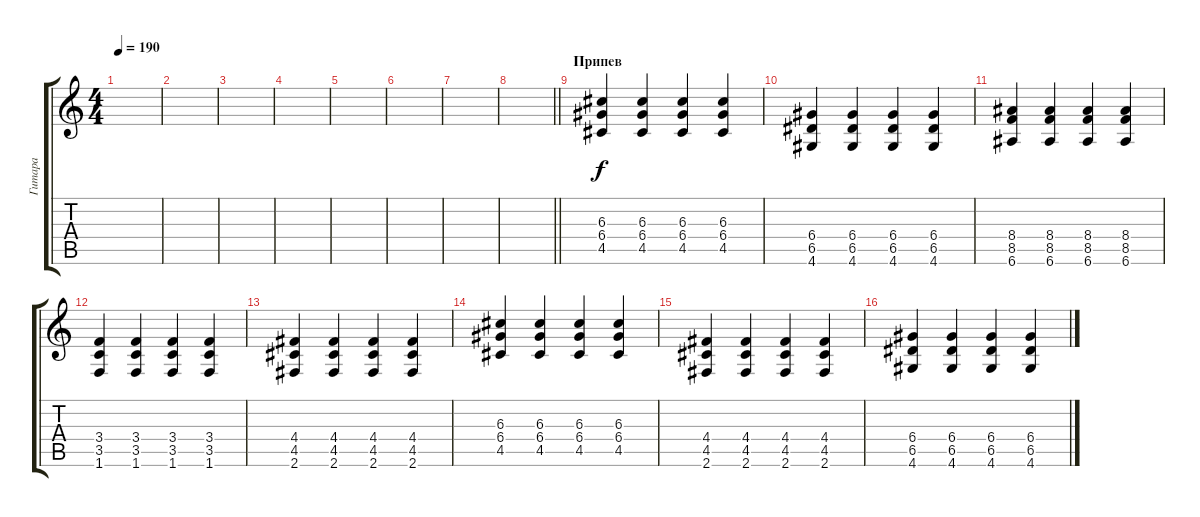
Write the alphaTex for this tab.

\track ("Гитара" "Гитара") {instrument distortionguitar}
\staff {score tabs}
\tuning (E4 B3 G3 D3 A2 E2) {hide}
\ts (4 4)
\tempo 190
\clef g2
\ks c
|
|
|
|
|
|
|
\barLineRight lightlight
|
\section ("" "Припев")
(6.3 6.4 4.5).4{volume 13} (6.3 6.4 4.5).4 (6.3 6.4 4.5).4 (6.3 6.4 4.5).4 |
(6.4 6.5 4.6).4 (6.4 6.5 4.6).4 (6.4 6.5 4.6).4 (6.4 6.5 4.6).4 |
(8.4 8.5 6.6).4 (8.4 8.5 6.6).4 (8.4 8.5 6.6).4 (8.4 8.5 6.6).4 |
(3.4 3.5 1.6).4 (3.4 3.5 1.6).4 (3.4 3.5 1.6).4 (3.4 3.5 1.6).4 |
(4.4 4.5 2.6).4 (4.4 4.5 2.6).4 (4.4 4.5 2.6).4 (4.4 4.5 2.6).4 |
(6.3 6.4 4.5).4 (6.3 6.4 4.5).4 (6.3 6.4 4.5).4 (6.3 6.4 4.5).4 |
(4.4 4.5 2.6).4 (4.4 4.5 2.6).4 (4.4 4.5 2.6).4 (4.4 4.5 2.6).4 |
(6.4 6.5 4.6).4 (6.4 6.5 4.6).4 (6.4 6.5 4.6).4 (6.4 6.5 4.6).4
